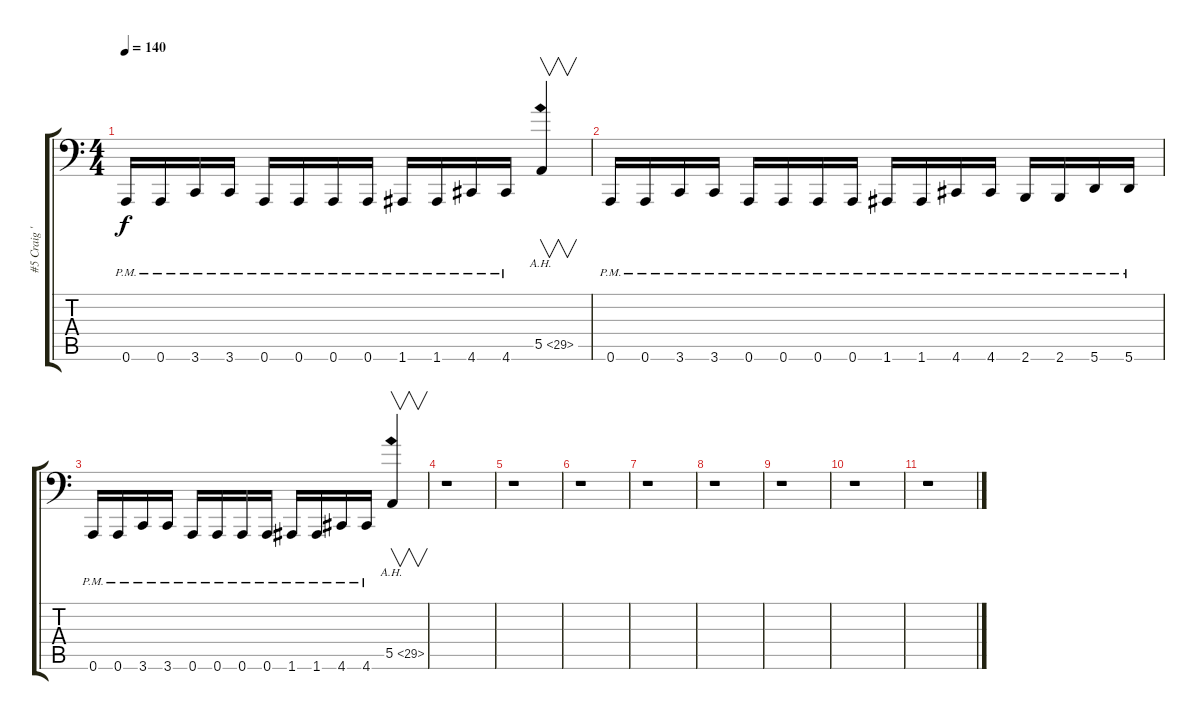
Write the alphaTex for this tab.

\track ("#5 Craig ''133''" "#5 Craig '") {solo instrument sitar}
\staff {score tabs}
\tuning (B3 Gb3 D3 A2 E2 A1) {hide}
\ts (4 4)
\tempo 140
\clef f4
\ks c
0.6{pm}.16{dy f} 0.6{pm}.16 3.6{pm}.16 3.6{pm}.16 0.6{pm}.16 0.6{pm}.16 0.6{pm}.16 0.6{pm}.16 1.6{pm}.16 1.6{pm}.16 4.6{pm}.16 4.6{pm}.16 5.5{ah 24}.4{v} |
0.6{pm}.16 0.6{pm}.16 3.6{pm}.16 3.6{pm}.16 0.6{pm}.16 0.6{pm}.16 0.6{pm}.16 0.6{pm}.16 1.6{pm}.16 1.6{pm}.16 4.6{pm}.16 4.6{pm}.16 2.6{pm}.16 2.6{pm}.16 5.6{pm}.16 5.6{pm}.16 |
0.6{pm}.16 0.6{pm}.16 3.6{pm}.16 3.6{pm}.16 0.6{pm}.16 0.6{pm}.16 0.6{pm}.16 0.6{pm}.16 1.6{pm}.16 1.6{pm}.16 4.6{pm}.16 4.6{pm}.16 5.5{ah 24}.4{v} |
r.1 |
r.1 |
r.1 |
r.1 |
r.1 |
r.1 |
r.1 |
r.1
